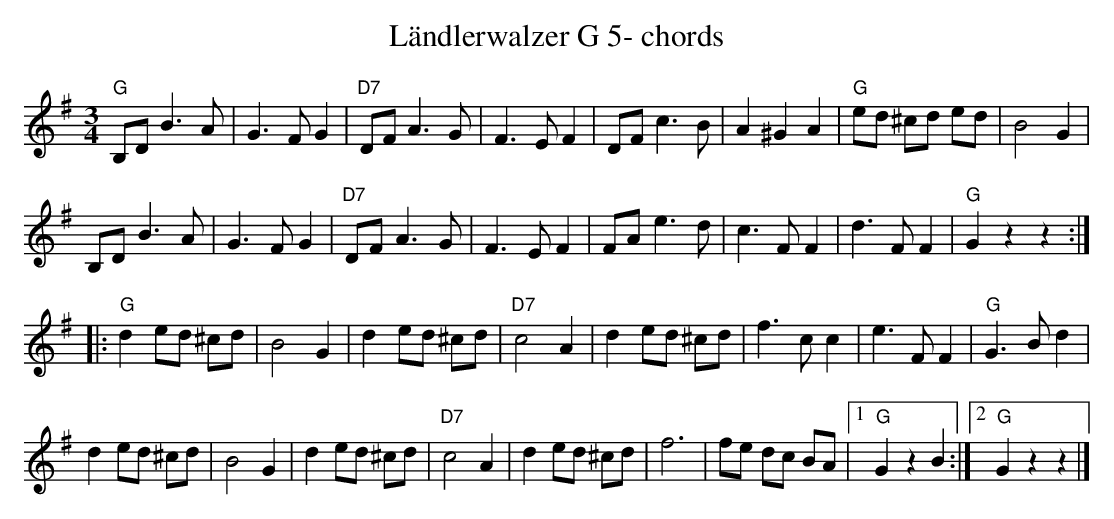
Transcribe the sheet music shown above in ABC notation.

X:1
T:L\"andlerwalzer G 5- chords
M:3/4
L:1/8
K:Gmaj%%MIDI gchordon
"G"B,D B3A | G3FG2 | "D7"DF A3G | F3EF2 | DF c3B | A2^G2A2 | "G"ed ^cd ed | B4G2 |
B,D B3A | G3FG2 | "D7"DF A3G | F3EF2 | FA e3d | c3FF2 | d3FF2 | "G"G2z2z2 ::
"G"d2ed ^cd | B4G2 | d2ed ^cd | "D7"c4A2 | d2ed ^cd | f3cc2 | e3FF2 | "G"G3Bd2 |
d2ed ^cd | B4G2 | d2ed ^cd | "D7"c4A2 | d2ed ^cd | f6 | fe dc BA |1 "G"G2z2B2 :|2 "G"G2z2z2 |]
